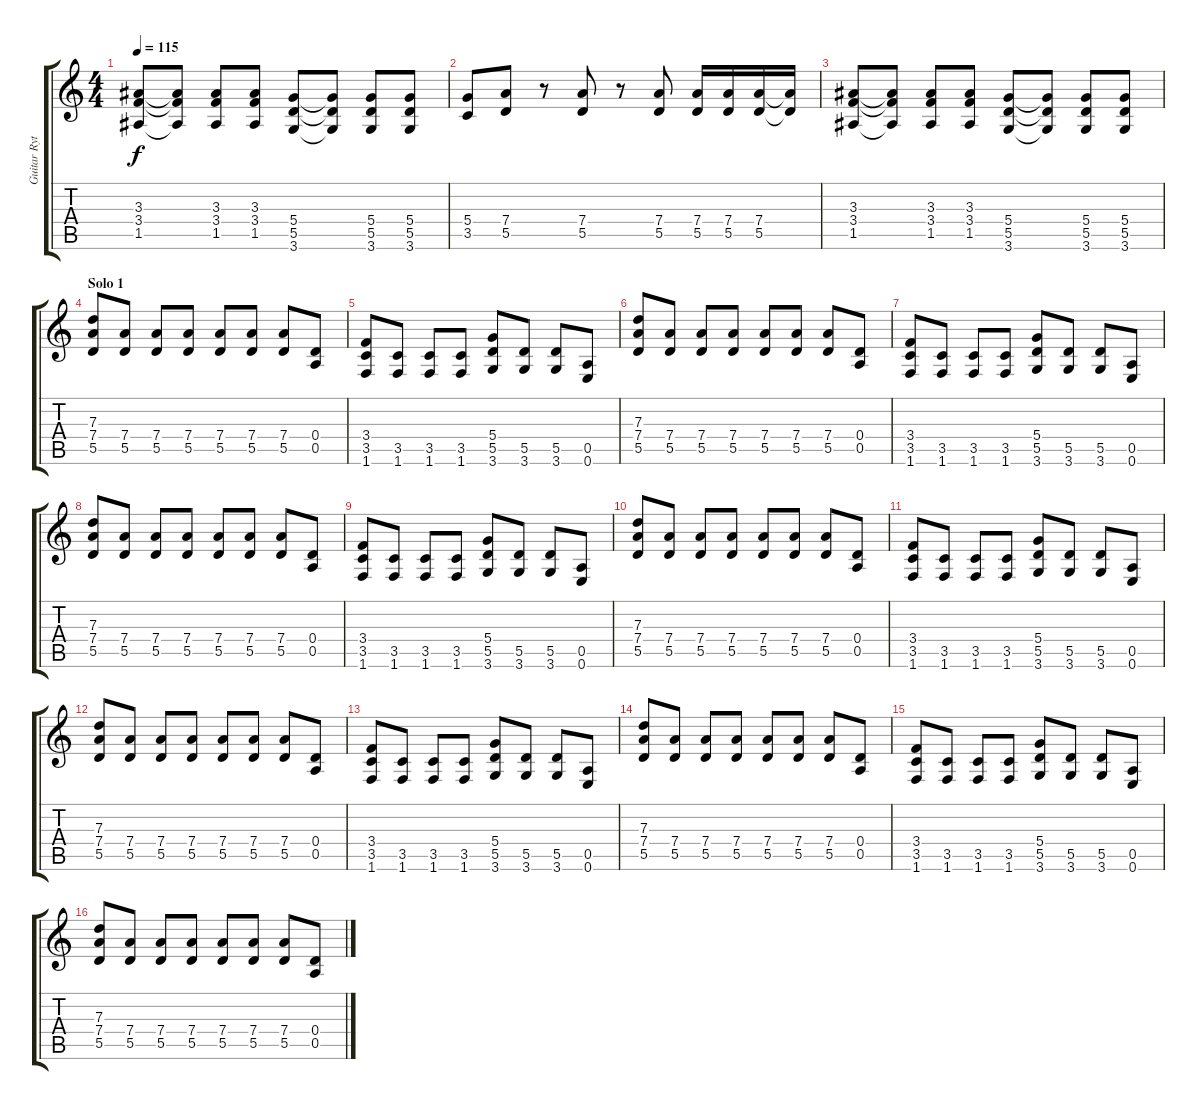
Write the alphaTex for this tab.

\track ("Guitar Rythm" "Guitar Ryt") {instrument distortionguitar}
\staff {score tabs}
\tuning (E4 B3 G3 D3 A2 E2) {hide}
\ts (4 4)
\tempo 115
\clef g2
\ks c
(3.3 3.4 1.5).8{dy f} (3.3{t} 3.4{t} 1.5{t}).8 (3.3 3.4 1.5).8 (3.3 3.4 1.5).8 (5.4 5.5 3.6).8 (5.4{t} 5.5{t} 3.6{t}).8 (5.4 5.5 3.6).8 (5.4 5.5 3.6).8 |
(5.4 3.5).8 (7.4 5.5).8 r.8 (7.4 5.5).8 r.8 (7.4 5.5).8 (7.4 5.5).16 (7.4 5.5).16 (7.4 5.5).16 (7.4{t} 5.5{t}).16 |
(3.3 3.4 1.5).8 (3.3{t} 3.4{t} 1.5{t}).8 (3.3 3.4 1.5).8 (3.3 3.4 1.5).8 (5.4 5.5 3.6).8 (5.4{t} 5.5{t} 3.6{t}).8 (5.4 5.5 3.6).8 (5.4 5.5 3.6).8 |
\section ("" "Solo 1")
(7.3 7.4 5.5).8{volume 11} (7.4 5.5).8 (7.4 5.5).8 (7.4 5.5).8 (7.4 5.5).8 (7.4 5.5).8 (7.4 5.5).8 (0.4 0.5).8 |
(3.4 3.5 1.6).8 (3.5 1.6).8 (3.5 1.6).8 (3.5 1.6).8 (5.4 5.5 3.6).8 (5.5 3.6).8 (5.5 3.6).8 (0.5 0.6).8 |
(7.3 7.4 5.5).8 (7.4 5.5).8 (7.4 5.5).8 (7.4 5.5).8 (7.4 5.5).8 (7.4 5.5).8 (7.4 5.5).8 (0.4 0.5).8 |
(3.4 3.5 1.6).8 (3.5 1.6).8 (3.5 1.6).8 (3.5 1.6).8 (5.4 5.5 3.6).8 (5.5 3.6).8 (5.5 3.6).8 (0.5 0.6).8 |
(7.3 7.4 5.5).8 (7.4 5.5).8 (7.4 5.5).8 (7.4 5.5).8 (7.4 5.5).8 (7.4 5.5).8 (7.4 5.5).8 (0.4 0.5).8 |
(3.4 3.5 1.6).8 (3.5 1.6).8 (3.5 1.6).8 (3.5 1.6).8 (5.4 5.5 3.6).8 (5.5 3.6).8 (5.5 3.6).8 (0.5 0.6).8 |
(7.3 7.4 5.5).8 (7.4 5.5).8 (7.4 5.5).8 (7.4 5.5).8 (7.4 5.5).8 (7.4 5.5).8 (7.4 5.5).8 (0.4 0.5).8 |
(3.4 3.5 1.6).8 (3.5 1.6).8 (3.5 1.6).8 (3.5 1.6).8 (5.4 5.5 3.6).8 (5.5 3.6).8 (5.5 3.6).8 (0.5 0.6).8 |
(7.3 7.4 5.5).8 (7.4 5.5).8 (7.4 5.5).8 (7.4 5.5).8 (7.4 5.5).8 (7.4 5.5).8 (7.4 5.5).8 (0.4 0.5).8 |
(3.4 3.5 1.6).8 (3.5 1.6).8 (3.5 1.6).8 (3.5 1.6).8 (5.4 5.5 3.6).8 (5.5 3.6).8 (5.5 3.6).8 (0.5 0.6).8 |
(7.3 7.4 5.5).8 (7.4 5.5).8 (7.4 5.5).8 (7.4 5.5).8 (7.4 5.5).8 (7.4 5.5).8 (7.4 5.5).8 (0.4 0.5).8 |
(3.4 3.5 1.6).8 (3.5 1.6).8 (3.5 1.6).8 (3.5 1.6).8 (5.4 5.5 3.6).8 (5.5 3.6).8 (5.5 3.6).8 (0.5 0.6).8 |
(7.3 7.4 5.5).8 (7.4 5.5).8 (7.4 5.5).8 (7.4 5.5).8 (7.4 5.5).8 (7.4 5.5).8 (7.4 5.5).8 (0.4 0.5).8
